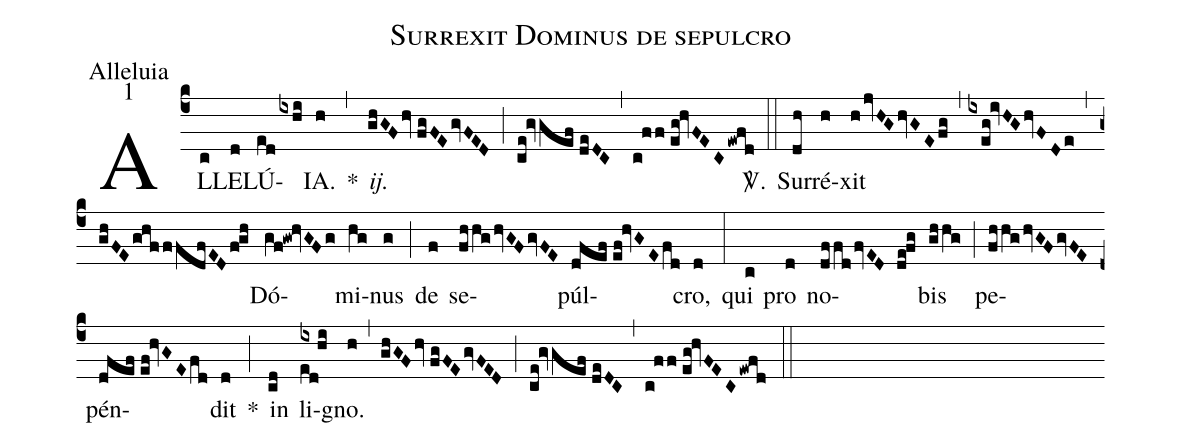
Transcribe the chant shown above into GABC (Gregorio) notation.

name:Surrexit Dominus de sepulcro;
office-part:Alleluia;
mode:1;
%%
(c4) AL(c)LE(d)LÚ(edixhi)IA.(h) *(,) <i>ij.</i>(ghGF/hv//fgFE/gvFED) (;) (ce!gvgef//deDC) (,) (c!ff//eg!hvFEC/ewfd) <sp>V/</sp>.(::) Sur(dh)ré(h)xit(h/jvHGhvGEfg) (,) (ixeg!ivHG/hvFDe) (,) (ghFE/ghfffdfED/f!gh) Dó(gf!gw!hvGFg)mi(hg)nus(g) (;) de(f) se(fhhg/hvGF/gvFE)púl(dfef//ef!hvGE/fd)cro,(d) (:) qui(c) pro(d) no(dffd/fvED de!fg)bis(ghhg) (;) pe(fhhg/hvGF/gvFE)pén(dfef//ef!hvGE/fd)dit(d) *(;) in(cd) li({ed}ix/hi)gno.(h) (,) (ghGF/hv//fgFE/gvFED) (;) (ce!gvgef//deDC) (,) (c!ff//eg!hvFEC/ewfd) (::)
